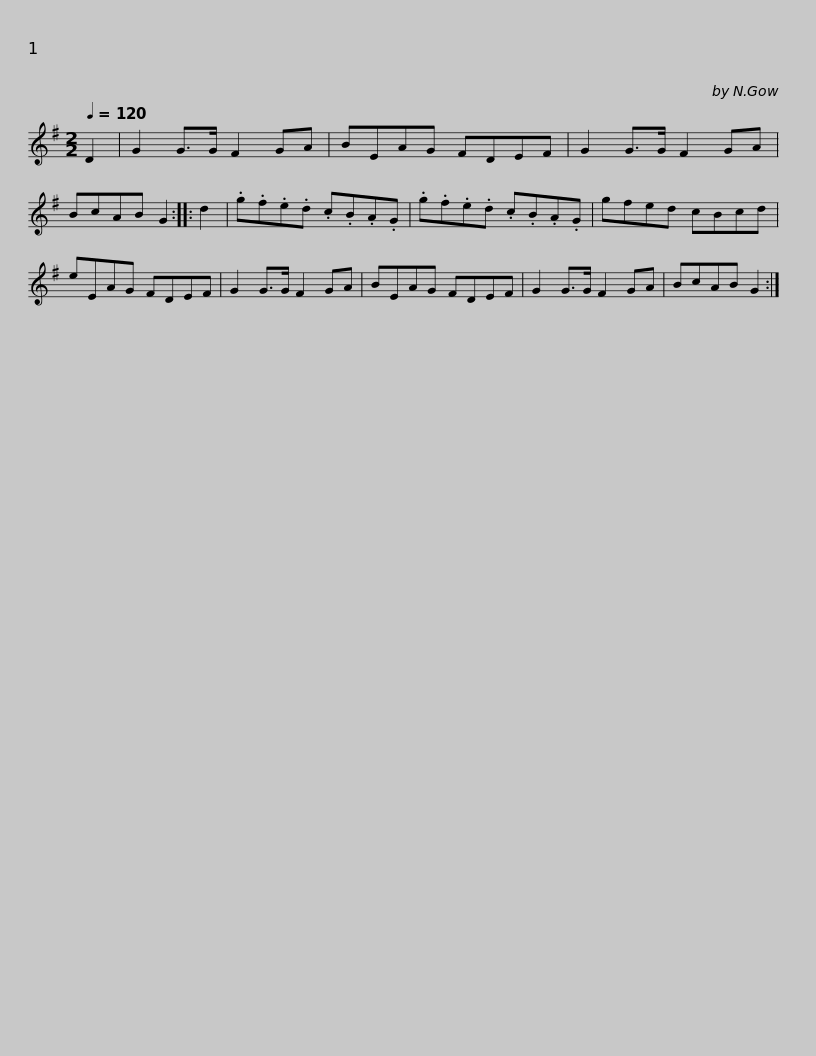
X:1
L:1/8
Q:1/4=120
M:2/2
I:linebreak $
K:G
V:1 treble
V:1
 D2 | G2 G>G F2 GA | BEAG FDEF | G2 G>G F2 GA | BcAB G2 :: %5
 d2 | .g.f.e.d .c.B.A.G |$ .g.f.e.d .c.B.A.G | gfed cBcd | eEAG FDEF | %10
 G2 G>G F2 GA | BEAG FDEF | G2 G>G F2 GA |$ BcAB G2 :| %14
